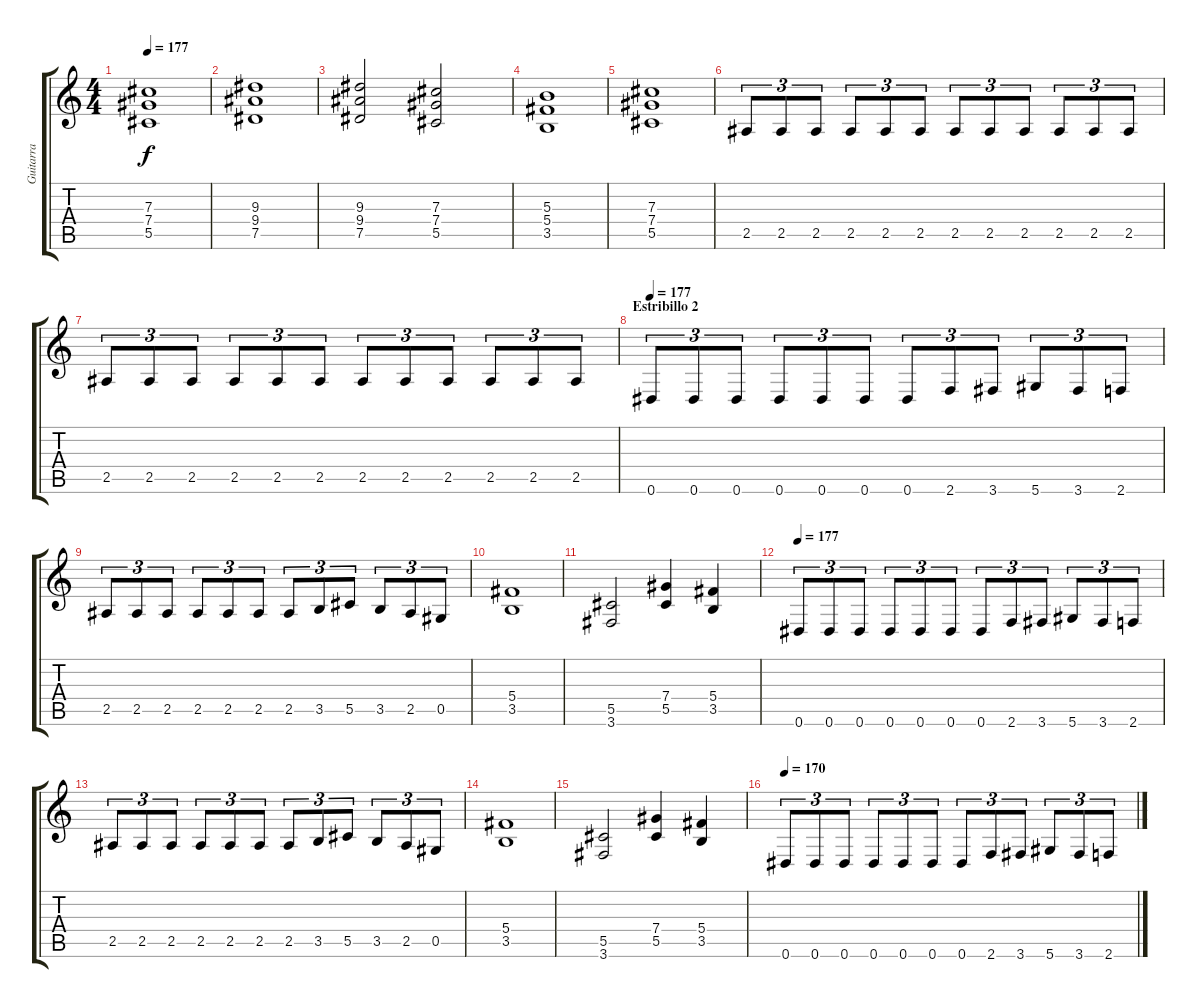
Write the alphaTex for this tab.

\track ("Guitarra" "Guitarra") {instrument distortionguitar}
\staff {score tabs}
\tuning (Eb4 Bb3 Gb3 Db3 Ab2 Eb2) {hide}
\ts (4 4)
\tempo 177
\clef g2
\ks c
(7.3 7.4 5.5).1{dy f} |
(9.3 9.4 7.5).1 |
(9.3 9.4 7.5).2 (7.3 7.4 5.5).2 |
(5.3 5.4 3.5).1 |
(7.3 7.4 5.5).1 |
2.5.8{tu (3 2)} 2.5.8{tu (3 2)} 2.5.8{tu (3 2)} 2.5.8{tu (3 2)} 2.5.8{tu (3 2)} 2.5.8{tu (3 2)} 2.5.8{tu (3 2)} 2.5.8{tu (3 2)} 2.5.8{tu (3 2)} 2.5.8{tu (3 2)} 2.5.8{tu (3 2)} 2.5.8{tu (3 2)} |
2.5.8{tu (3 2)} 2.5.8{tu (3 2)} 2.5.8{tu (3 2)} 2.5.8{tu (3 2)} 2.5.8{tu (3 2)} 2.5.8{tu (3 2)} 2.5.8{tu (3 2)} 2.5.8{tu (3 2)} 2.5.8{tu (3 2)} 2.5.8{tu (3 2)} 2.5.8{tu (3 2)} 2.5.8{tu (3 2)} |
\section ("" "Estribillo 2")
\tempo 177
0.6.8{tu (3 2)} 0.6.8{tu (3 2)} 0.6.8{tu (3 2)} 0.6.8{tu (3 2)} 0.6.8{tu (3 2)} 0.6.8{tu (3 2)} 0.6.8{tu (3 2)} 2.6.8{tu (3 2)} 3.6.8{tu (3 2)} 5.6.8{tu (3 2)} 3.6.8{tu (3 2)} 2.6.8{tu (3 2)} |
2.5.8{tu (3 2)} 2.5.8{tu (3 2)} 2.5.8{tu (3 2)} 2.5.8{tu (3 2)} 2.5.8{tu (3 2)} 2.5.8{tu (3 2)} 2.5.8{tu (3 2)} 3.5.8{tu (3 2)} 5.5.8{tu (3 2)} 3.5.8{tu (3 2)} 2.5.8{tu (3 2)} 0.5.8{tu (3 2)} |
(5.4 3.5).1 |
(5.5 3.6).2 (7.4 5.5).4 (5.4 3.5).4 |
\tempo 177
0.6.8{tu (3 2)} 0.6.8{tu (3 2)} 0.6.8{tu (3 2)} 0.6.8{tu (3 2)} 0.6.8{tu (3 2)} 0.6.8{tu (3 2)} 0.6.8{tu (3 2)} 2.6.8{tu (3 2)} 3.6.8{tu (3 2)} 5.6.8{tu (3 2)} 3.6.8{tu (3 2)} 2.6.8{tu (3 2)} |
2.5.8{tu (3 2)} 2.5.8{tu (3 2)} 2.5.8{tu (3 2)} 2.5.8{tu (3 2)} 2.5.8{tu (3 2)} 2.5.8{tu (3 2)} 2.5.8{tu (3 2)} 3.5.8{tu (3 2)} 5.5.8{tu (3 2)} 3.5.8{tu (3 2)} 2.5.8{tu (3 2)} 0.5.8{tu (3 2)} |
(5.4 3.5).1 |
(5.5 3.6).2 (7.4 5.5).4 (5.4 3.5).4 |
\tempo 170
0.6.8{tu (3 2)} 0.6.8{tu (3 2)} 0.6.8{tu (3 2)} 0.6.8{tu (3 2)} 0.6.8{tu (3 2)} 0.6.8{tu (3 2)} 0.6.8{tu (3 2)} 2.6.8{tu (3 2)} 3.6.8{tu (3 2)} 5.6.8{tu (3 2)} 3.6.8{tu (3 2)} 2.6.8{tu (3 2)}
